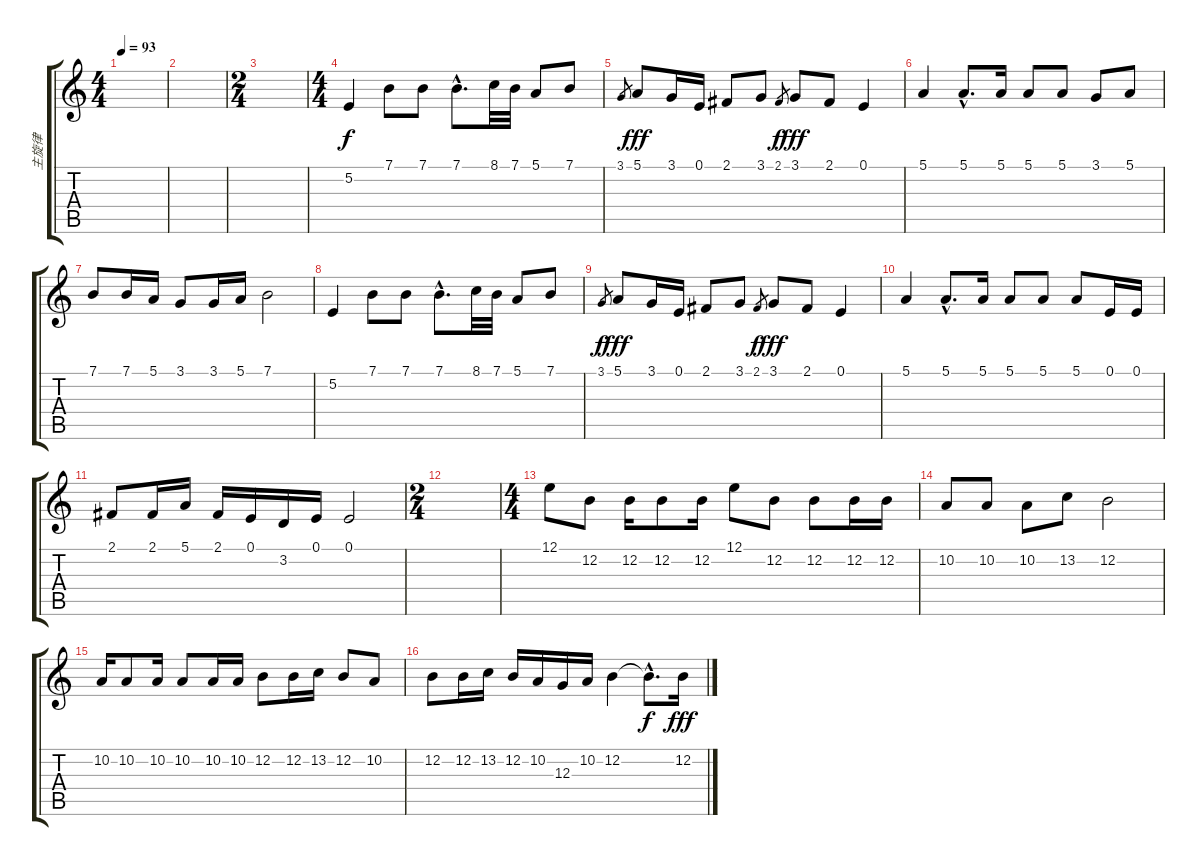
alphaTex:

\track ("主旋律" "主旋律") {instrument voiceoohs}
\staff {score tabs}
\tuning (E4 B3 G3 D3 A2 E2) {hide}
\ts (4 4)
\tempo 93
\clef g2
\ks c
|
|
\ts (2 4)
|
\ts (4 4)
5.2.4 7.1.8 7.1.8 7.1{hac}.8{d} 8.1.32 7.1.32 5.1.8 7.1.8 |
3.1.8{gr dy f} 5.1.8{dy fff} 3.1.16 0.1.16 2.1.8 3.1.8 2.1.8{gr dy f} 3.1.8{dy fff} 2.1.8 0.1.4 |
5.1.4 5.1{hac}.8{d} 5.1.16 5.1.8 5.1.8 3.1.8 5.1.8 |
7.1.8 7.1.16 5.1.16 3.1.8 3.1.16 5.1.16 7.1.2 |
5.2.4 7.1.8 7.1.8 7.1{hac}.8{d} 8.1.32 7.1.32 5.1.8 7.1.8 |
3.1.8{gr dy f} 5.1.8{dy fff} 3.1.16 0.1.16 2.1.8 3.1.8 2.1.8{gr dy f} 3.1.8{dy fff} 2.1.8 0.1.4 |
5.1.4 5.1{hac}.8{d} 5.1.16 5.1.8 5.1.8 5.1.8 0.1.16 0.1.16 |
2.1.8 2.1.16 5.1.16 2.1.16 0.1.16 3.2.16 0.1.16 0.1.2 |
\ts (2 4)
|
\ts (4 4)
12.1.8 12.2.8 12.2.16 12.2.8 12.2.16 12.1.8 12.2.8 12.2.8 12.2.16 12.2.16 |
10.2.8 10.2.8 10.2.8 13.2.8 12.2.2 |
10.2.16 10.2.8 10.2.16 10.2.8 10.2.16 10.2.16 12.2.8 12.2.16 13.2.16 12.2.8 10.2.8 |
12.2.8 12.2.16 13.2.16 12.2.16 10.2.16 12.3.16 10.2.16 12.2.4 12.2{hac t}.8{d dy f} 12.2.16{dy fff}
